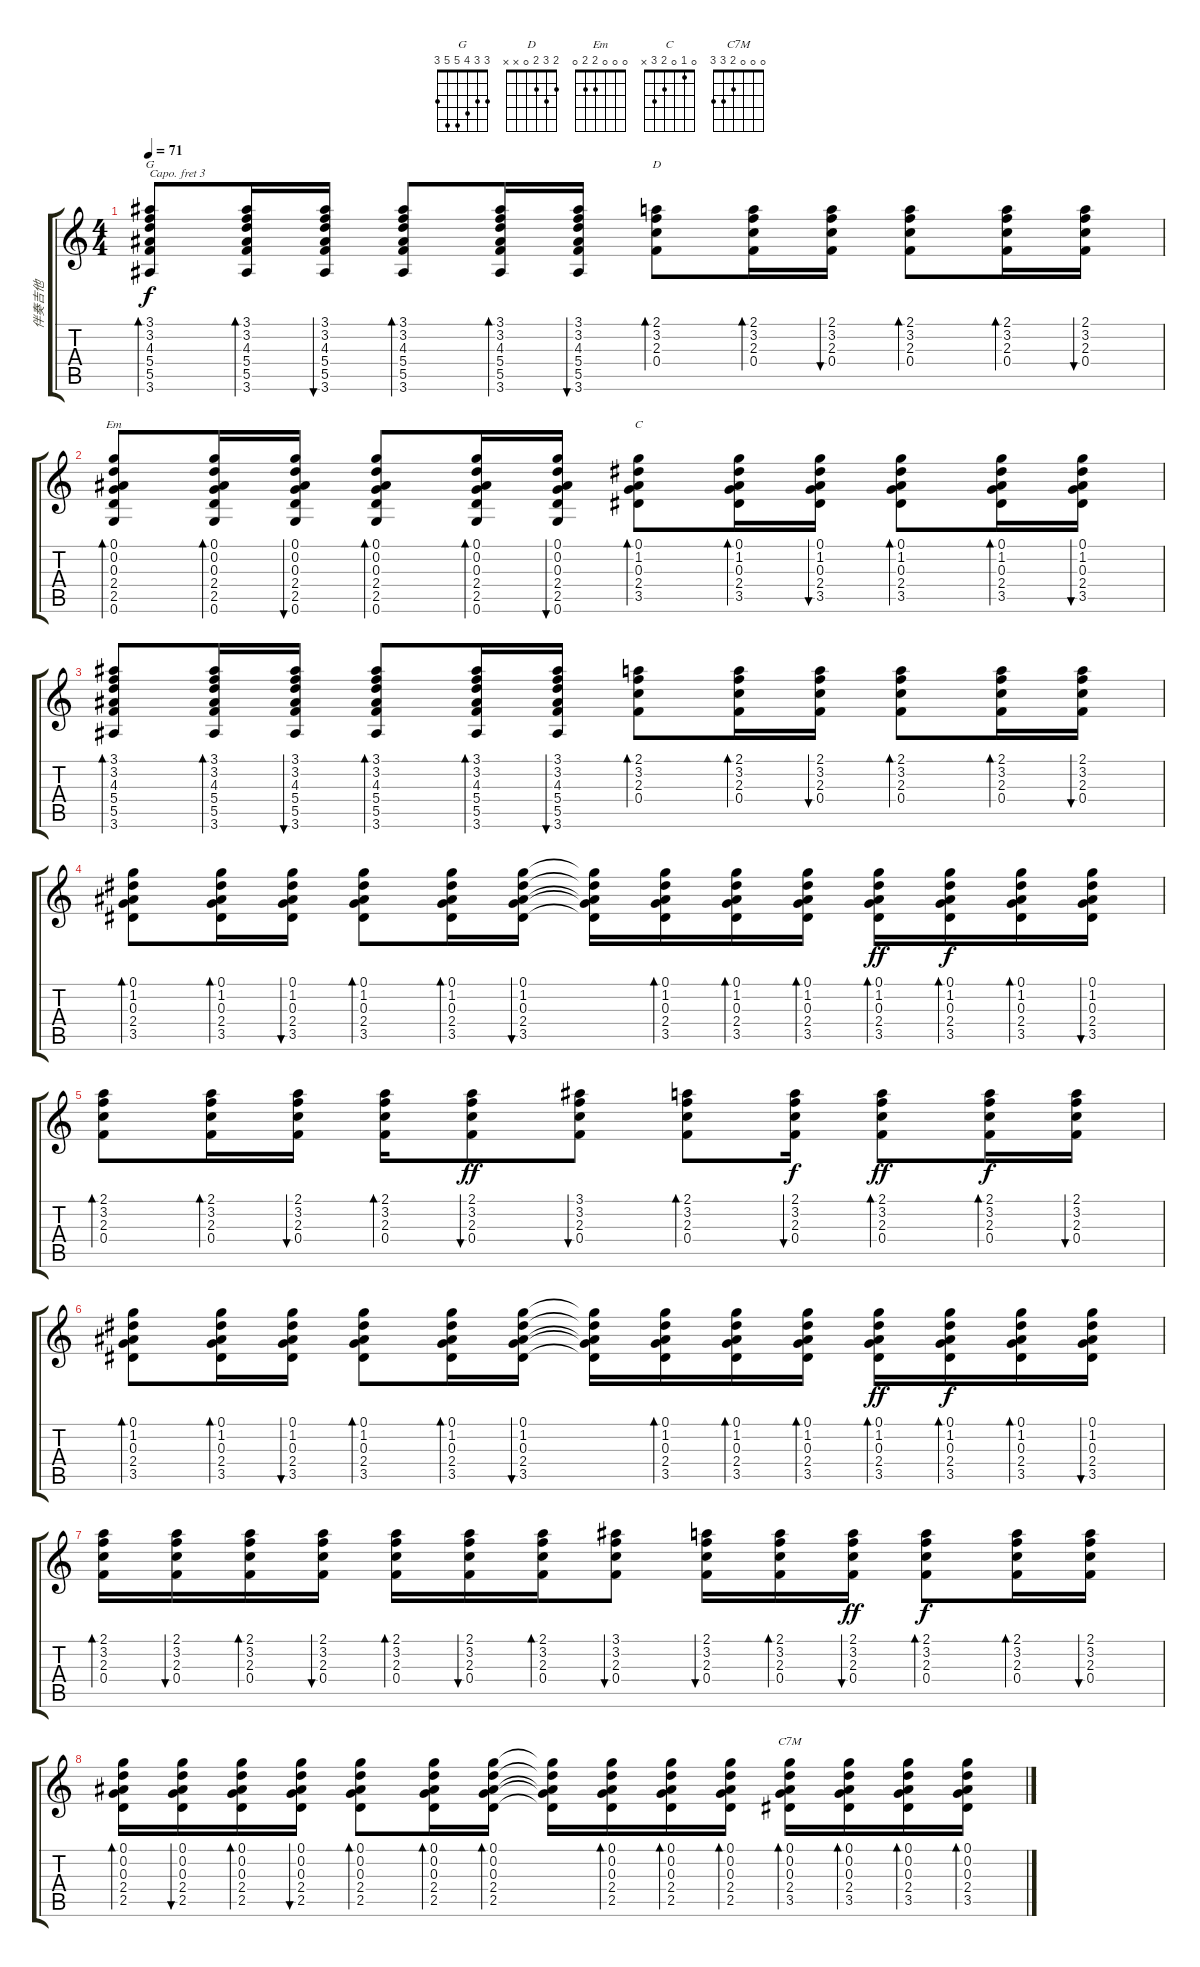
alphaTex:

\track ("伴奏吉他" "伴奏吉他") {instrument acousticguitarsteel}
\staff {score tabs}
\capo 3
\tuning (E4 B3 G3 D3 A2 E2) {hide}
\chord ("G" 3 3 4 5 5 3)
\chord ("D" 2 3 2 0 x x)
\chord ("Em" 0 0 0 2 2 0)
\chord ("C" 0 1 0 2 3 x)
\chord ("C7M" 0 0 0 2 3 3)
\ts (4 4)
\tempo 71
\clef g2
\ks c
(3.1 3.2 4.3 5.4 5.5 3.6).8{bd 30 ch "G" dy f} (3.1 3.2 4.3 5.4 5.5 3.6).16{bd 30} (3.1 3.2 4.3 5.4 5.5 3.6).16{bu 30} (3.1 3.2 4.3 5.4 5.5 3.6).8{bd 30} (3.1 3.2 4.3 5.4 5.5 3.6).16{bd 30} (3.1 3.2 4.3 5.4 5.5 3.6).16{bu 30} (2.1 3.2 2.3 0.4).8{bd 30 ch "D"} (2.1 3.2 2.3 0.4).16{bd 30} (2.1 3.2 2.3 0.4).16{bu 30} (2.1 3.2 2.3 0.4).8{bd 30} (2.1 3.2 2.3 0.4).16{bd 30} (2.1 3.2 2.3 0.4).16{bu 30} |
(0.1 0.2 0.3 2.4 2.5 0.6).8{bd 30 ch "Em"} (0.1 0.2 0.3 2.4 2.5 0.6).16{bd 30} (0.1 0.2 0.3 2.4 2.5 0.6).16{bu 30} (0.1 0.2 0.3 2.4 2.5 0.6).8{bd 30} (0.1 0.2 0.3 2.4 2.5 0.6).16{bd 30} (0.1 0.2 0.3 2.4 2.5 0.6).16{bu 30} (0.1 1.2 0.3 2.4 3.5).8{bd 30 ch "C"} (0.1 1.2 0.3 2.4 3.5).16{bd 30} (0.1 1.2 0.3 2.4 3.5).16{bu 30} (0.1 1.2 0.3 2.4 3.5).8{bd 30} (0.1 1.2 0.3 2.4 3.5).16{bd 30} (0.1 1.2 0.3 2.4 3.5).16{bu 30} |
(3.1 3.2 4.3 5.4 5.5 3.6).8{bd 30} (3.1 3.2 4.3 5.4 5.5 3.6).16{bd 30} (3.1 3.2 4.3 5.4 5.5 3.6).16{bu 30} (3.1 3.2 4.3 5.4 5.5 3.6).8{bd 30} (3.1 3.2 4.3 5.4 5.5 3.6).16{bd 30} (3.1 3.2 4.3 5.4 5.5 3.6).16{bu 30} (2.1 3.2 2.3 0.4).8{bd 30} (2.1 3.2 2.3 0.4).16{bd 30} (2.1 3.2 2.3 0.4).16{bu 30} (2.1 3.2 2.3 0.4).8{bd 30} (2.1 3.2 2.3 0.4).16{bd 30} (2.1 3.2 2.3 0.4).16{bu 30} |
(0.1 1.2 0.3 2.4 3.5).8{bd 30} (0.1 1.2 0.3 2.4 3.5).16{bd 30} (0.1 1.2 0.3 2.4 3.5).16{bu 30} (0.1 1.2 0.3 2.4 3.5).8{bd 30} (0.1 1.2 0.3 2.4 3.5).16{bd 30} (0.1 1.2 0.3 2.4 3.5).16{bu 30} (0.1{t} 1.2{t} 0.3{t} 2.4{t} 3.5{t}).16 (0.1 1.2 0.3 2.4 3.5).16{bd 30} (0.1 1.2 0.3 2.4 3.5).16{bd 30} (0.1 1.2 0.3 2.4 3.5).16{bd 30} (0.1 1.2 0.3 2.4 3.5).16{bd 30 dy ff} (0.1 1.2 0.3 2.4 3.5).16{bd 30 dy f} (0.1 1.2 0.3 2.4 3.5).16{bd 30} (0.1 1.2 0.3 2.4 3.5).16{bu 30} |
(2.1 3.2 2.3 0.4).8{bd 30} (2.1 3.2 2.3 0.4).16{bd 30} (2.1 3.2 2.3 0.4).16{bu 30} (2.1 3.2 2.3 0.4).16{bd 30} (2.1 3.2 2.3 0.4).8{bu 30 dy ff} (3.1 3.2 2.3 0.4).8{bu 30} (2.1 3.2 2.3 0.4).8{bd 30} (2.1 3.2 2.3 0.4).16{bu 30 dy f} (2.1 3.2 2.3 0.4).8{bd 30 dy ff} (2.1 3.2 2.3 0.4).16{bd 30 dy f} (2.1 3.2 2.3 0.4).16{bu 30} |
(0.1 1.2 0.3 2.4 3.5).8{bd 30} (0.1 1.2 0.3 2.4 3.5).16{bd 30} (0.1 1.2 0.3 2.4 3.5).16{bu 30} (0.1 1.2 0.3 2.4 3.5).8{bd 30} (0.1 1.2 0.3 2.4 3.5).16{bd 30} (0.1 1.2 0.3 2.4 3.5).16{bu 30} (0.1{t} 1.2{t} 0.3{t} 2.4{t} 3.5{t}).16 (0.1 1.2 0.3 2.4 3.5).16{bd 30} (0.1 1.2 0.3 2.4 3.5).16{bd 30} (0.1 1.2 0.3 2.4 3.5).16{bd 30} (0.1 1.2 0.3 2.4 3.5).16{bd 30 dy ff} (0.1 1.2 0.3 2.4 3.5).16{bd 30 dy f} (0.1 1.2 0.3 2.4 3.5).16{bd 30} (0.1 1.2 0.3 2.4 3.5).16{bu 30} |
(2.1 3.2 2.3 0.4).16{bd 30} (2.1 3.2 2.3 0.4).16{bu 30} (2.1 3.2 2.3 0.4).16{bd 30} (2.1 3.2 2.3 0.4).16{bu 30} (2.1 3.2 2.3 0.4).16{bd 30} (2.1 3.2 2.3 0.4).16{bu 30} (2.1 3.2 2.3 0.4).16{bd 30} (3.1 3.2 2.3 0.4).8{bu 30} (2.1 3.2 2.3 0.4).16{bu 30} (2.1 3.2 2.3 0.4).16{bd 30} (2.1 3.2 2.3 0.4).16{bu 30 dy ff} (2.1 3.2 2.3 0.4).8{bd 30 dy f} (2.1 3.2 2.3 0.4).16{bd 30} (2.1 3.2 2.3 0.4).16{bu 30} |
(0.1 0.2 0.3 2.4 2.5).16{bd 30} (0.1 0.2 0.3 2.4 2.5).16{bu 30} (0.1 0.2 0.3 2.4 2.5).16{bd 30} (0.1 0.2 0.3 2.4 2.5).16{bu 30} (0.1 0.2 0.3 2.4 2.5).8{bd 30} (0.1 0.2 0.3 2.4 2.5).16{bd 30} (0.1 0.2 0.3 2.4 2.5).16{bd 30} (0.1{t} 0.2{t} 0.3{t} 2.4{t} 2.5{t}).16 (0.1 0.2 0.3 2.4 2.5).16{bd 30} (0.1 0.2 0.3 2.4 2.5).16{bd 30} (0.1 0.2 0.3 2.4 2.5).16{bd 30} (0.1 0.2 0.3 2.4 3.5).16{bd 30 ch "C7M"} (0.1 0.2 0.3 2.4 3.5).16{bd 30} (0.1 0.2 0.3 2.4 3.5).16{bd 30} (0.1 0.2 0.3 2.4 3.5).16{bd 30}
